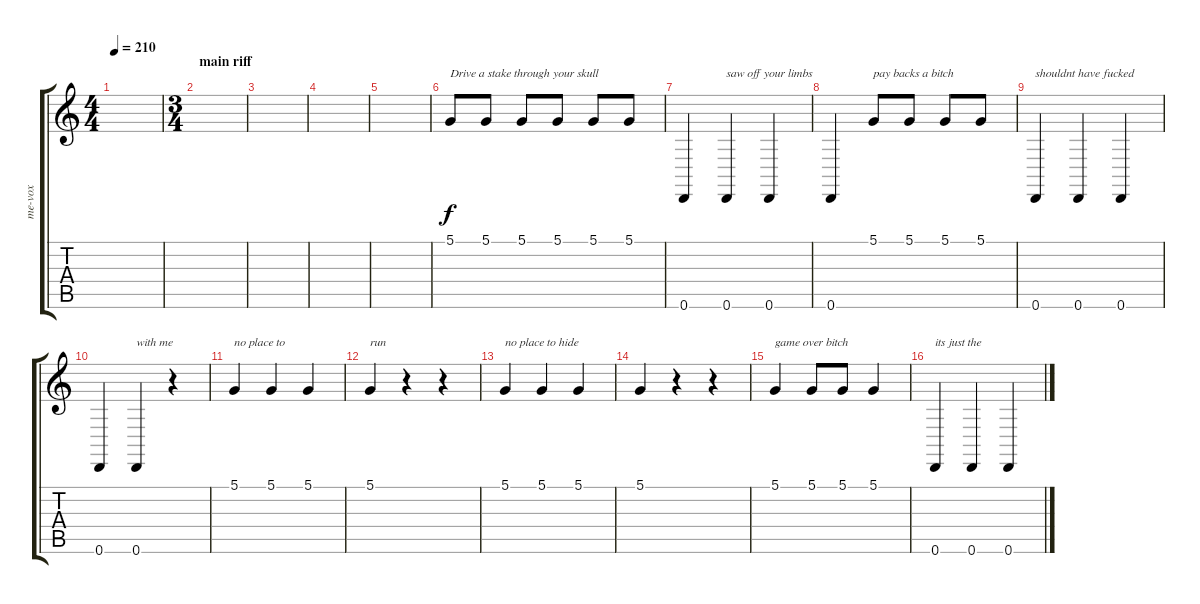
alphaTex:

\track ("me-vox" "me-vox") {instrument gunshot}
\staff {score tabs}
\tuning (D4 A3 F3 C3 G2 D2) {hide}
\ts (4 4)
\tempo 210
\clef g2
\ks c
|
\ts (3 4)
\section ("" "main riff")
|
|
|
|
5.1.8{txt "Drive a stake through your skull"} 5.1.8 5.1.8 5.1.8 5.1.8 5.1.8 |
0.6.4 0.6.4{txt "saw off your limbs"} 0.6.4 |
0.6.4 5.1.8{txt "pay backs a bitch"} 5.1.8 5.1.8 5.1.8 |
0.6.4{txt "shouldnt have fucked"} 0.6.4 0.6.4 |
0.6.4 0.6.4{txt "with me"} r.4 |
5.1.4{txt "no place to"} 5.1.4 5.1.4 |
5.1.4{txt "run"} r.4 r.4 |
5.1.4{txt "no place to hide"} 5.1.4 5.1.4 |
5.1.4 r.4 r.4 |
5.1.4{txt "game over bitch"} 5.1.8 5.1.8 5.1.4 |
0.6.4{txt "its just the"} 0.6.4 0.6.4
